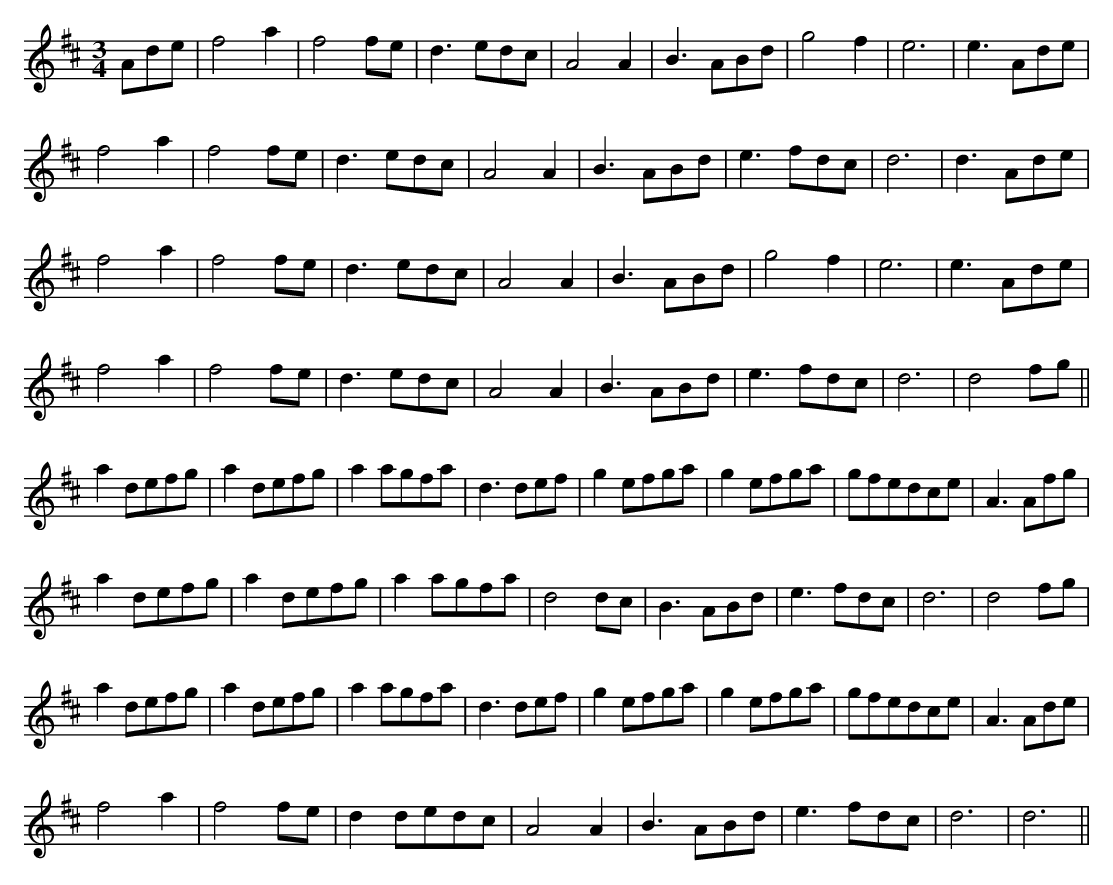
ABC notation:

X:1
M:3/4
K:D
Ade|f4a2|f4fe|d3edc|A4A2|B3ABd|g4f2|e6|e3Ade|
f4a2|f4fe|d3edc|A4A2|B3ABd|e3fdc|d6|d3Ade|
f4a2|f4fe|d3edc|A4A2|B3ABd|g4f2|e6|e3Ade|
f4a2|f4fe|d3edc|A4A2|B3ABd|e3fdc|d6|d4fg||
a2defg|a2defg|a2agfa|d3def|g2efga|g2efga|gfedce|A3Afg|
a2defg|a2defg|a2agfa|d4dc|B3ABd|e3fdc|d6|d4fg|
a2defg|a2defg|a2agfa|d3def|g2efga|g2efga|gfedce|A3Ade|
f4a2|f4fe|d2dedc|A4A2|B3ABd|e3fdc|d6|d6||
